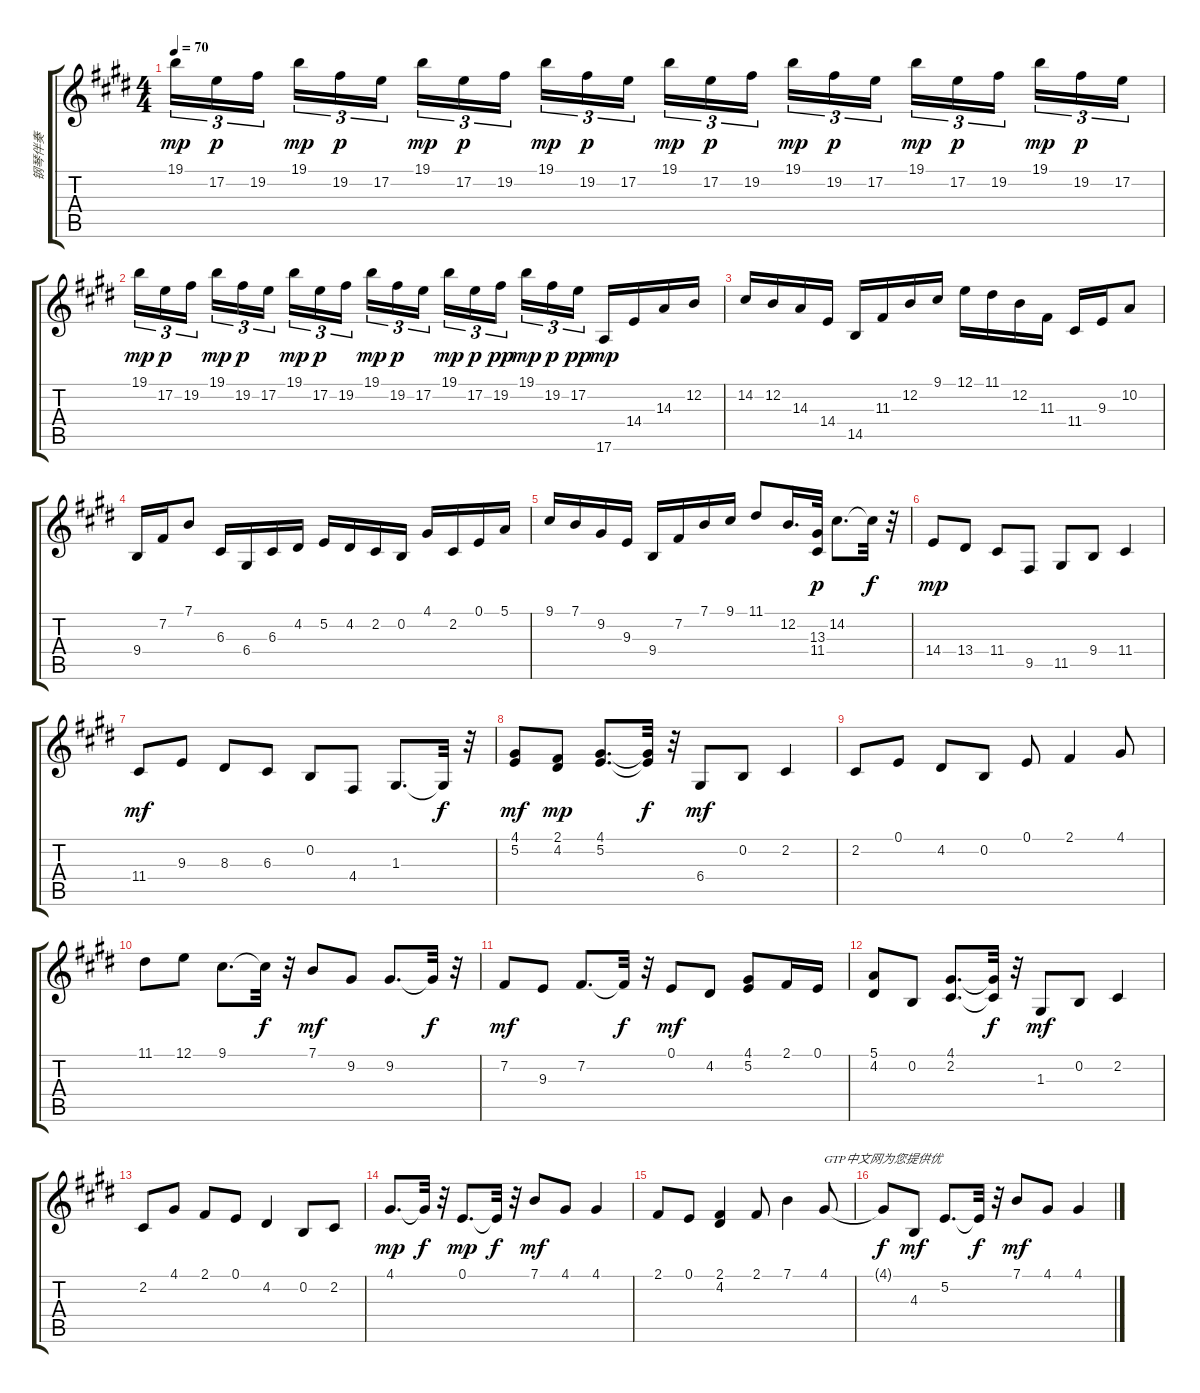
\track ("钢琴伴奏" "钢琴伴奏") {instrument electricgrandpiano}
\staff {score tabs}
\tuning (E4 B3 G3 D3 A2 E2) {hide}
\ts (4 4)
\tempo 70
\clef g2
\ks e
19.1.16{tu (3 2) dy mp} 17.2.16{tu (3 2) dy p} 19.2.16{tu (3 2) beam splitsecondary} 19.1.16{tu (3 2) dy mp} 19.2.16{tu (3 2) dy p} 17.2.16{tu (3 2)} 19.1.16{tu (3 2) dy mp} 17.2.16{tu (3 2) dy p} 19.2.16{tu (3 2) beam splitsecondary} 19.1.16{tu (3 2) dy mp} 19.2.16{tu (3 2) dy p} 17.2.16{tu (3 2)} 19.1.16{tu (3 2) dy mp} 17.2.16{tu (3 2) dy p} 19.2.16{tu (3 2) beam splitsecondary} 19.1.16{tu (3 2) dy mp} 19.2.16{tu (3 2) dy p} 17.2.16{tu (3 2)} 19.1.16{tu (3 2) dy mp} 17.2.16{tu (3 2) dy p} 19.2.16{tu (3 2) beam splitsecondary} 19.1.16{tu (3 2) dy mp} 19.2.16{tu (3 2) dy p} 17.2.16{tu (3 2)} |
19.1.16{tu (3 2) dy mp} 17.2.16{tu (3 2) dy p} 19.2.16{tu (3 2) beam splitsecondary} 19.1.16{tu (3 2) dy mp} 19.2.16{tu (3 2) dy p} 17.2.16{tu (3 2)} 19.1.16{tu (3 2) dy mp} 17.2.16{tu (3 2) dy p} 19.2.16{tu (3 2) beam splitsecondary} 19.1.16{tu (3 2) dy mp} 19.2.16{tu (3 2) dy p} 17.2.16{tu (3 2)} 19.1.16{tu (3 2) dy mp} 17.2.16{tu (3 2) dy p} 19.2.16{tu (3 2) dy pp beam splitsecondary} 19.1.16{tu (3 2) dy mp} 19.2.16{tu (3 2) dy p} 17.2.16{tu (3 2) dy pp} 17.6.16{dy mp} 14.4.16 14.3.16 12.2.16 |
14.2.16 12.2.16 14.3.16 14.4.16 14.5.16 11.3.16 12.2.16 9.1.16 12.1.16 11.1.16 12.2.16 11.3.16 11.4.16 9.3.16 10.2.8 |
9.4.16 7.2.16 7.1.8 6.3.16 6.4.16 6.3.16 4.2.16 5.2.16 4.2.16 2.2.16 0.2.16 4.1.16 2.2.16 0.1.16 5.1.16 |
9.1.16 7.1.16 9.2.16 9.3.16 9.4.16 7.2.16 7.1.16 9.1.16 11.1.8 12.2.16{d} (13.3 11.4).32{dy p} 14.2.8{d} 14.2{t}.32{dy f} r.32 |
14.4.8{dy mp} 13.4.8 11.4.8 9.5.8 11.5.8 9.4.8 11.4.4 |
11.4.8{dy mf} 9.3.8 8.3.8 6.3.8 0.2.8 4.4.8 1.3.8{d} 1.3{t}.32{dy f} r.32 |
(4.1 5.2).8{dy mf} (2.1 4.2).8{dy mp} (4.1 5.2).8{d} (4.1{t} 5.2{t}).32{dy f} r.32 6.4.8{dy mf} 0.2.8 2.2.4 |
2.2.8 0.1.8 4.2.8 0.2.8 0.1.8 2.1.4 4.1.8 |
11.1.8 12.1.8 9.1.8{d} 9.1{t}.32{dy f} r.32 7.1.8{dy mf} 9.2.8 9.2.8{d} 9.2{t}.32{dy f} r.32 |
7.2.8{dy mf} 9.3.8 7.2.8{d} 7.2{t}.32{dy f} r.32 0.1.8{dy mf} 4.2.8 (4.1 5.2).8 2.1.16 0.1.16 |
(5.1 4.2).8 0.2.8 (4.1 2.2).8{d} (4.1{t} 2.2{t}).32{dy f} r.32 1.3.8{dy mf} 0.2.8 2.2.4 |
2.2.8 4.1.8 2.1.8 0.1.8 4.2.4 0.2.8 2.2.8 |
4.1.8{d dy mp} 4.1{t}.32{dy f} r.32 0.1.8{d dy mp} 0.1{t}.32{dy f} r.32 7.1.8{dy mf} 4.1.8 4.1.4 |
2.1.8 0.1.8 (2.1 4.2).4 2.1.8 7.1.4 4.1.8{txt "GTP中文网为您提供优"} |
4.1{t}.8{dy f} 4.3.8{dy mf} 5.2.8{d} 5.2{t}.32{dy f} r.32 7.1.8{dy mf} 4.1.8 4.1.4
